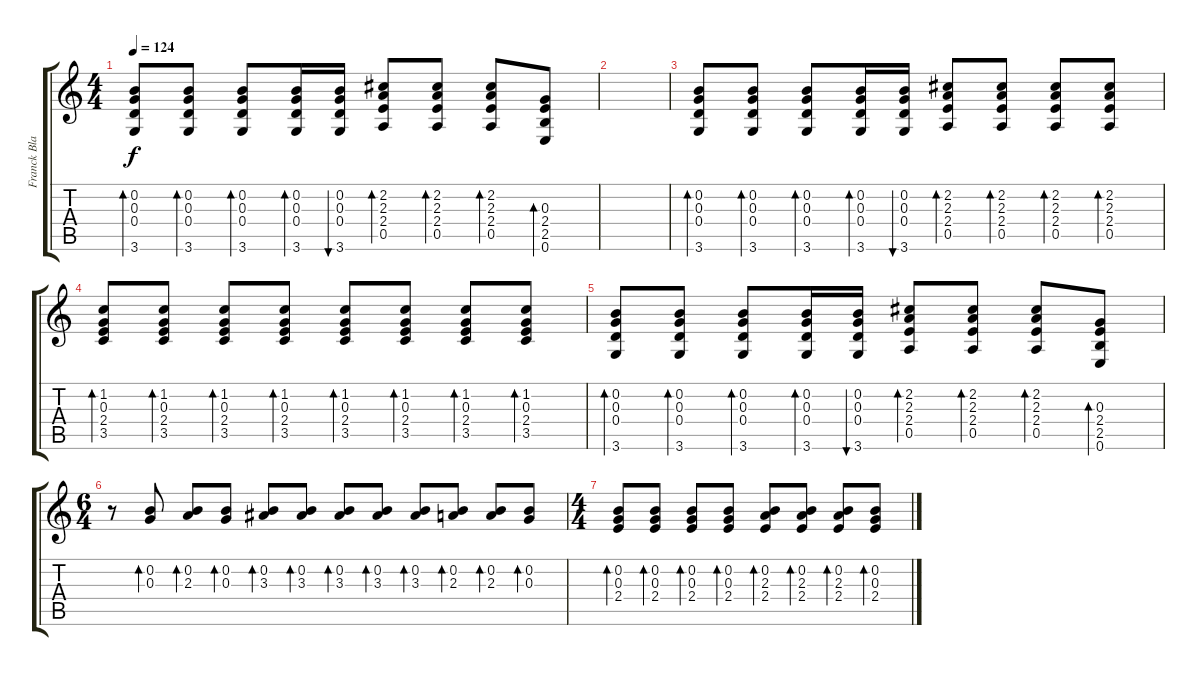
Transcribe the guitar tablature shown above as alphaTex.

\track ("Franck Black" "Franck Bla") {instrument acousticguitarsteel}
\staff {score tabs}
\tuning (E4 B3 G3 D3 A2 E2) {hide}
\ts (4 4)
\tempo 124
\clef g2
\ks c
(0.2 0.3 0.4 3.6).8{bd 60 dy f} (0.2 0.3 0.4 3.6).8{bd 60} (0.2 0.3 0.4 3.6).8{bd 60} (0.2 0.3 0.4 3.6).16{bd 60} (0.2 0.3 0.4 3.6).16{bu 60} (2.2 2.3 2.4 0.5).8{bd 60} (2.2 2.3 2.4 0.5).8{bd 60} (2.2 2.3 2.4 0.5).8{bd 60} (0.3 2.4 2.5 0.6).8{bd 60} |
|
(0.2 0.3 0.4 3.6).8{bd 60} (0.2 0.3 0.4 3.6).8{bd 60} (0.2 0.3 0.4 3.6).8{bd 60} (0.2 0.3 0.4 3.6).16{bd 60} (0.2 0.3 0.4 3.6).16{bu 60} (2.2 2.3 2.4 0.5).8{bd 60} (2.2 2.3 2.4 0.5).8{bd 60} (2.2 2.3 2.4 0.5).8{bd 60} (2.2 2.3 2.4 0.5).8{bd 60} |
(1.2 0.3 2.4 3.5).8{bd 60} (1.2 0.3 2.4 3.5).8{bd 60} (1.2 0.3 2.4 3.5).8{bd 60} (1.2 0.3 2.4 3.5).8{bd 60} (1.2 0.3 2.4 3.5).8{bd 60} (1.2 0.3 2.4 3.5).8{bd 60} (1.2 0.3 2.4 3.5).8{bd 60} (1.2 0.3 2.4 3.5).8{bd 60} |
(0.2 0.3 0.4 3.6).8{bd 60} (0.2 0.3 0.4 3.6).8{bd 60} (0.2 0.3 0.4 3.6).8{bd 60} (0.2 0.3 0.4 3.6).16{bd 60} (0.2 0.3 0.4 3.6).16{bu 60} (2.2 2.3 2.4 0.5).8{bd 60} (2.2 2.3 2.4 0.5).8{bd 60} (2.2 2.3 2.4 0.5).8{bd 60} (0.3 2.4 2.5 0.6).8{bd 60} |
\ts (6 4)
r.8 (0.2 0.3).8{bd 60} (0.2 2.3).8{bd 60} (0.2 0.3).8{bd 60} (0.2 3.3).8{bd 60} (0.2 3.3).8{bd 60} (0.2 3.3).8{bd 60} (0.2 3.3).8{bd 60} (0.2 3.3).8{bd 60} (0.2 2.3).8{bd 60} (0.2 2.3).8{bd 60} (0.2 0.3).8{bd 60} |
\ts (4 4)
(0.2 0.3 2.4).8{bd 60} (0.2 0.3 2.4).8{bd 60} (0.2 0.3 2.4).8{bd 60} (0.2 0.3 2.4).8{bd 60} (0.2 2.3 2.4).8{bd 60} (0.2 2.3 2.4).8{bd 60} (0.2 2.3 2.4).8{bd 60} (0.2 0.3 2.4).8{bd 60}
